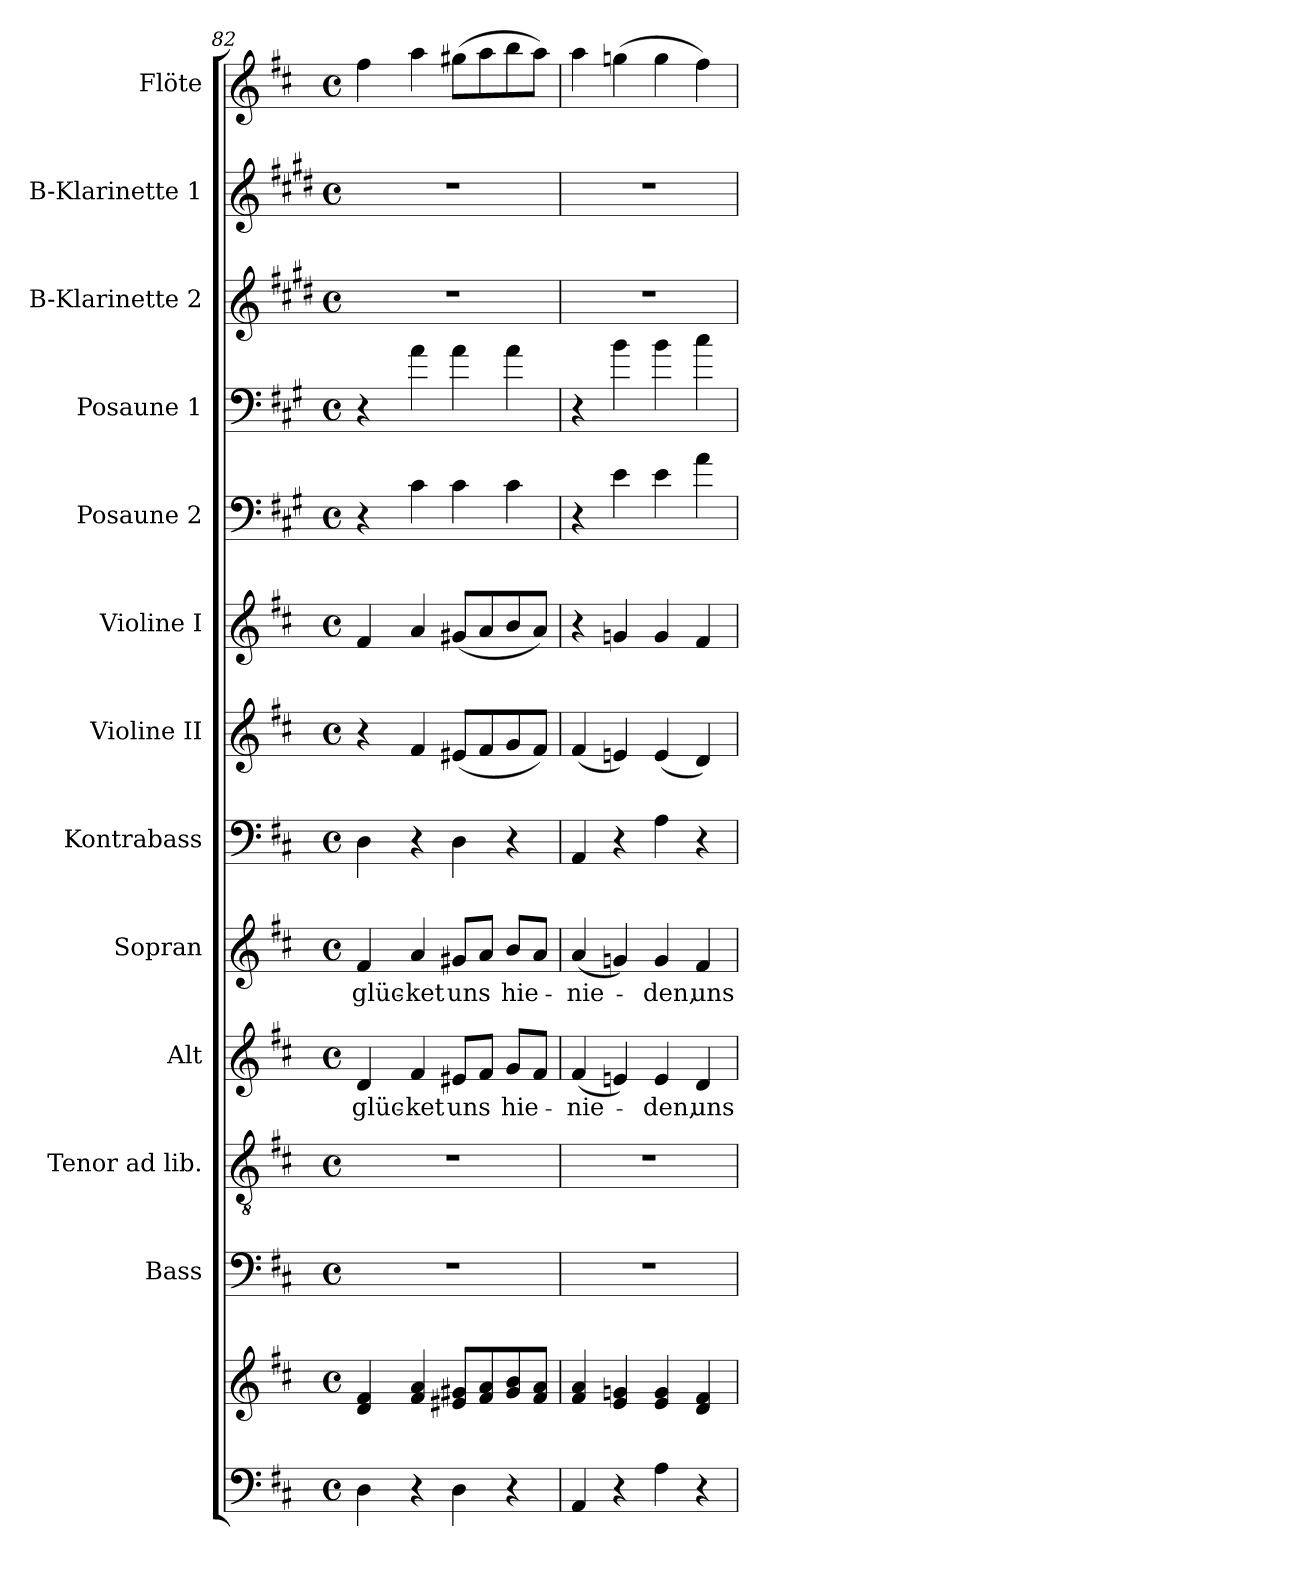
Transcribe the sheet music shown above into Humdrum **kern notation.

**kern	**kern	**kern	**kern	**kern	**text	**kern	**text	**kern	**kern	**kern	**kern	**kern	**kern	**kern	**kern
*part13	*part13	*part12	*part11	*part10	*part10	*part9	*part9	*part8	*part7	*part6	*part5	*part4	*part3	*part2	*part1
*staff14	*staff13	*staff12	*staff11	*staff10	*staff10	*staff9	*staff9	*staff8	*staff7	*staff6	*staff5	*staff4	*staff3	*staff2	*staff1
*	*	*I"Bass	*I"Tenor ad lib.	*I"Alt	*	*I"Sopran	*	*I"Kontrabass	*I"Violine II	*I"Violine I	*I"Posaune 2	*I"Posaune 1	*I"B-Klarinette 2	*I"B-Klarinette 1	*I"Flöte
*	*	*I'B.	*I'T.	*I'A.	*	*I'S.	*	*I'Kb.	*I'Vl. II	*I'Vl. I	*I'Pos 2	*I'Pos. 1	*I'B Kl. 2	*I'B Kl. 1	*I'Fl.
*clefF4	*clefG2	*clefF4	*clefGv2	*clefG2	*	*clefG2	*	*clefF4	*clefG2	*clefG2	*clefF4	*clefF4	*clefG2	*clefG2	*clefG2
*	*	*	*	*	*	*	*	*ITrd7c12	*	*	*ITrd4c7	*ITrd4c7	*ITrd1c2	*ITrd1c2	*
*k[f#c#]	*k[f#c#]	*k[f#c#]	*k[f#c#]	*k[f#c#]	*	*k[f#c#]	*	*k[f#c#]	*k[f#c#]	*k[f#c#]	*k[f#c#]	*k[f#c#]	*k[f#c#]	*k[f#c#]	*k[f#c#]
*D:	*D:	*D:	*D:	*D:	*	*D:	*	*D:	*D:	*D:	*D:	*D:	*D:	*D:	*D:
*M4/4	*M4/4	*M4/4	*M4/4	*M4/4	*	*M4/4	*	*M4/4	*M4/4	*M4/4	*M4/4	*M4/4	*M4/4	*M4/4	*M4/4
*met(c)	*met(c)	*met(c)	*met(c)	*met(c)	*	*met(c)	*	*met(c)	*met(c)	*met(c)	*met(c)	*met(c)	*met(c)	*met(c)	*met(c)
=82	=82	=82	=82	=82	=82	=82	=82	=82	=82	=82	=82	=82	=82	=82	=82
!	!	!	!	!	!LO:LY:b	!	!LO:LY:b	!	!	!	!	!	!	!	!
4D\	4d/ 4f#/	1r	1r	4d/	-glüc-	4f#/	-glüc-	4DD\	4r	4f#/	4r	4r	1r	1r	4ff#\
!	!	!	!	!	!LO:LY:b	!	!LO:LY:b	!	!	!	!	!	!	!	!
4r	4f#/ 4a/	.	.	4f#/	-ket	4a/	-ket	4r	4f#/	4a/	4F#\	4d\	.	.	4aa\
!	!	!	!	!	!LO:LY:b	!	!LO:LY:b	!	!	!	!	!	!	!	!
4D\	8e#X/ 8g#X/L	.	.	8e#X/L	uns	8g#X/L	uns	4DD\	(<8e#X/L	(<8g#X/L	4F#\	4d\	.	.	(>8gg#X\L
.	8f#/ 8a/	.	.	8f#/J	.	8a/J	.	.	8f#/	8a/	.	.	.	.	8aa\
!	!	!	!	!	!LO:LY:b	!	!LO:LY:b	!	!	!	!	!	!	!	!
4r	8g#/ 8b/	.	.	8g/L	hie-	8b/L	hie-	4r	8g/	8b/	4F#\	4d\	.	.	8bb\
.	8f#/ 8a/J	.	.	8f#/J	.	8a/J	.	.	8f#/J)	8a/J)	.	.	.	.	8aa\J)
=83	=83	=83	=83	=83	=83	=83	=83	=83	=83	=83	=83	=83	=83	=83	=83
!	!	!	!	!	!LO:LY:b	!	!LO:LY:b	!	!	!	!	!	!	!	!
4AA/	4f#/ 4a/	1r	1r	(<4f#/	-nie-	(<4a/	-nie-	4AAA/	(<4f#/	4r	4r	4r	1r	1r	4aa\
4r	4e/ 4gn/	.	.	4en/)	.	4gn/)	.	4r	4en/)	4gn/	4A\	4e\	.	.	(>4ggn\
!	!	!	!	!	!LO:LY:b	!	!LO:LY:b	!	!	!	!	!	!	!	!
4A\	4e/ 4g/	.	.	4e/	-den,	4g/	-den,	4AA\	(<4e/	4g/	4A\	4e\	.	.	4gg\
!	!	!	!	!	!LO:LY:b	!	!LO:LY:b	!	!	!	!	!	!	!	!
4r	4d/ 4f#/	.	.	4d/	uns	4f#/	uns	4r	4d/)	4f#/	4d\	4f#\	.	.	4ff#\)
=	=	=	=	=	=	=	=	=	=	=	=	=	=	=	=
*-	*-	*-	*-	*-	*-	*-	*-	*-	*-	*-	*-	*-	*-	*-	*-
